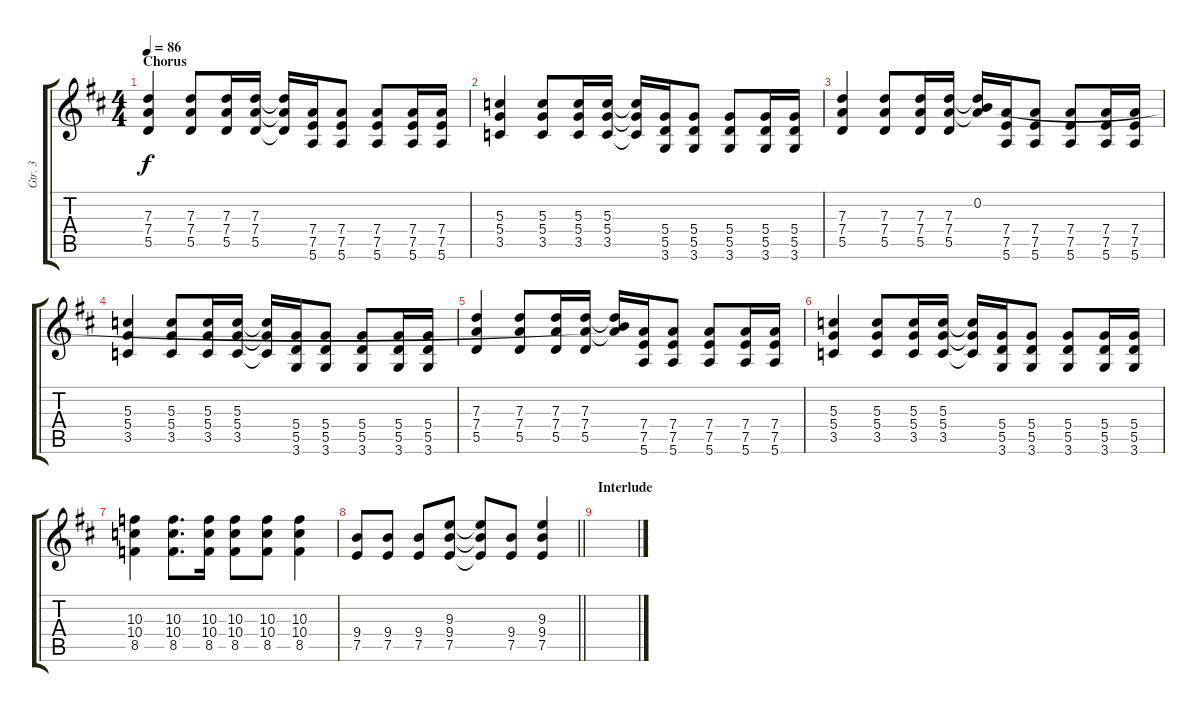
\track ("Gtr. 3" "Gtr. 3") {instrument electricguitarclean}
\staff {score tabs}
\tuning (E4 B3 G3 D3 A2 E2) {hide}
\ts (4 4)
\section ("" "Chorus")
\tempo 86
\clef g2
\ks d
(7.3 7.4 5.5).4{dy f} (7.3 7.4 5.5).8 (7.3 7.4 5.5).16 (7.3 7.4 5.5).16 (7.3{t} 7.4{t} 5.5{t}).16 (7.4 7.5 5.6).16 (7.4 7.5 5.6).8 (7.4 7.5 5.6).8 (7.4 7.5 5.6).16 (7.4 7.5 5.6).16 |
(5.3 5.4 3.5).4 (5.3 5.4 3.5).8 (5.3 5.4 3.5).16 (5.3 5.4 3.5).16 (5.3{t} 5.4{t} 3.5{t}).16 (5.4 5.5 3.6).16 (5.4 5.5 3.6).8 (5.4 5.5 3.6).8 (5.4 5.5 3.6).16 (5.4 5.5 3.6).16 |
(7.3 7.4 5.5).4 (7.3 7.4 5.5).8 (7.3 7.4 5.5).16 (7.3 7.4 5.5).16 (0.2 7.3{t} 7.4{t}).16 (7.4 7.5 5.6).16 (7.4 7.5 5.6).8 (7.4 7.5 5.6).8 (7.4 7.5 5.6).16 (7.4 7.5 5.6).16 |
(5.3 5.4 3.5).4 (5.3 5.4 3.5).8 (5.3 5.4 3.5).16 (5.3 5.4 3.5).16 (5.3{t} 5.4{t} 3.5{t}).16 (5.4 5.5 3.6).16 (5.4 5.5 3.6).8 (5.4 5.5 3.6).8 (5.4 5.5 3.6).16 (5.4 5.5 3.6).16 |
(7.3 7.4 5.5).4 (7.3 7.4 5.5).8 (7.3 7.4 5.5).16 (7.3 7.4 5.5).16 (0.2{t} 7.3{t} 7.4{t}).16 (7.4 7.5 5.6).16 (7.4 7.5 5.6).8 (7.4 7.5 5.6).8 (7.4 7.5 5.6).16 (7.4 7.5 5.6).16 |
(5.3 5.4 3.5).4 (5.3 5.4 3.5).8 (5.3 5.4 3.5).16 (5.3 5.4 3.5).16 (5.3{t} 5.4{t} 3.5{t}).16 (5.4 5.5 3.6).16 (5.4 5.5 3.6).8 (5.4 5.5 3.6).8 (5.4 5.5 3.6).16 (5.4 5.5 3.6).16 |
(10.3 10.4 8.5).4 (10.3 10.4 8.5).8{d} (10.3 10.4 8.5).16 (10.3 10.4 8.5).8 (10.3 10.4 8.5).8 (10.3 10.4 8.5).4 |
\barLineRight lightlight
(9.4 7.5).8 (9.4 7.5).8 (9.4 7.5).8 (9.3 9.4 7.5).8 (9.3{t} 9.4{t} 7.5{t}).8 (9.4 7.5).8 (9.3 9.4 7.5).4 |
\section ("" "Interlude")
